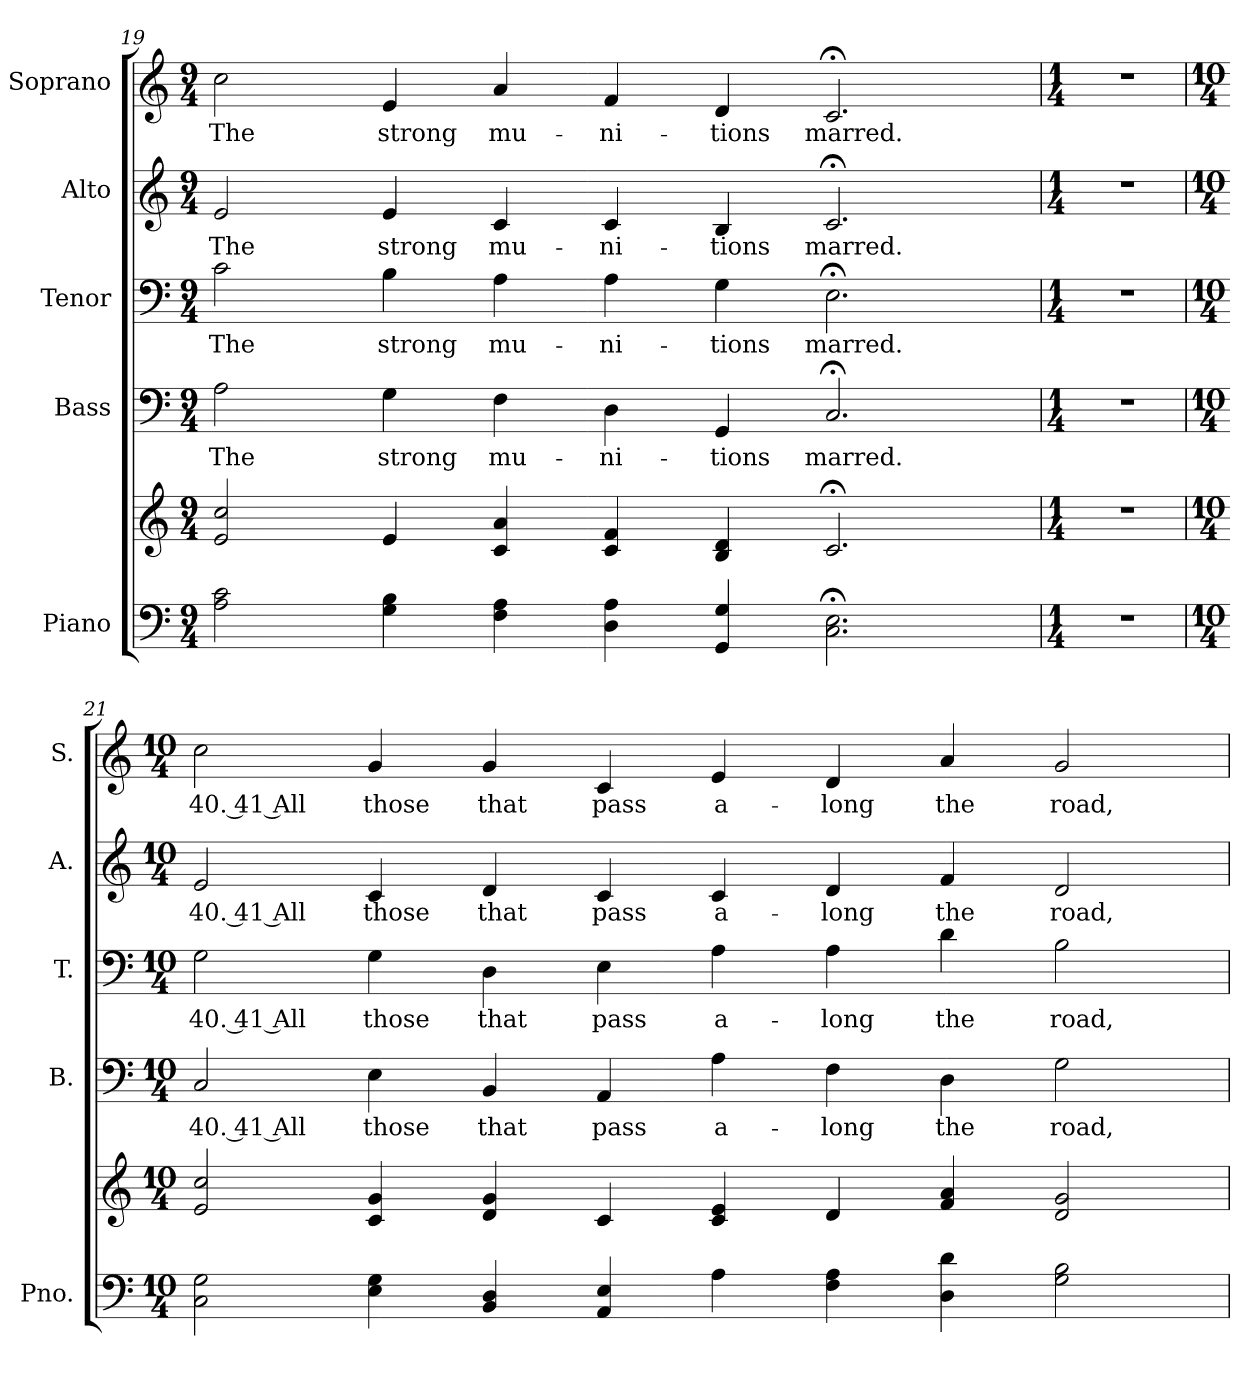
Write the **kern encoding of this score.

**kern	**kern	**kern	**text	**kern	**text	**kern	**text	**kern	**text
*part5	*part5	*part4	*part4	*part3	*part3	*part2	*part2	*part1	*part1
*staff6	*staff5	*staff4	*staff4	*staff3	*staff3	*staff2	*staff2	*staff1	*staff1
*I"Piano	*	*I"Bass	*	*I"Tenor	*	*I"Alto	*	*I"Soprano	*
*I'Pno.	*	*I'B.	*	*I'T.	*	*I'A.	*	*I'S.	*
!!LO:PB:g=z
*clefF4	*clefG2	*clefF4	*	*clefF4	*	*clefG2	*	*clefG2	*
*k[]	*k[]	*k[]	*	*k[]	*	*k[]	*	*k[]	*
*C:	*C:	*C:	*	*C:	*	*C:	*	*C:	*
*M9/4	*M9/4	*M9/4	*	*M9/4	*	*M9/4	*	*M9/4	*
=19	=19	=19	=19	=19	=19	=19	=19	=19	=19
!	!	!	!LO:LY:b:color=#000000	!	!	!	!	!	!
!	!	!	!	!	!LO:LY:b:color=#000000	!	!	!	!
!	!	!	!	!	!	!	!LO:LY:b:color=#000000	!	!
!	!	!	!	!	!	!	!	!	!LO:LY:b:color=#000000
2Ai\ 2ci	2ei/ 2cci	2Ai\	The	2ci\	The	2ei/	The	2cci\	The
!	!	!	!LO:LY:b:color=#000000	!	!	!	!	!	!
!	!	!	!	!	!LO:LY:b:color=#000000	!	!	!	!
!	!	!	!	!	!	!	!LO:LY:b:color=#000000	!	!
!	!	!	!	!	!	!	!	!	!LO:LY:b:color=#000000
4Gi\ 4Bi	4ei/	4Gi\	strong	4Bi\	strong	4ei/	strong	4ei/	strong
!	!	!	!LO:LY:b:color=#000000	!	!	!	!	!	!
!	!	!	!	!	!LO:LY:b:color=#000000	!	!	!	!
!	!	!	!	!	!	!	!LO:LY:b:color=#000000	!	!
!	!	!	!	!	!	!	!	!	!LO:LY:b:color=#000000
4Fi\ 4Ai	4ci/ 4ai	4Fi\	mu-	4Ai\	mu-	4ci/	mu-	4ai/	mu-
!	!	!	!LO:LY:b:color=#000000	!	!	!	!	!	!
!	!	!	!	!	!LO:LY:b:color=#000000	!	!	!	!
!	!	!	!	!	!	!	!LO:LY:b:color=#000000	!	!
!	!	!	!	!	!	!	!	!	!LO:LY:b:color=#000000
4Di\ 4Ai	4ci/ 4fi	4Di\	-ni-	4Ai\	-ni-	4ci/	-ni-	4fi/	-ni-
!	!	!	!LO:LY:b:color=#000000	!	!	!	!	!	!
!	!	!	!	!	!LO:LY:b:color=#000000	!	!	!	!
!	!	!	!	!	!	!	!LO:LY:b:color=#000000	!	!
!	!	!	!	!	!	!	!	!	!LO:LY:b:color=#000000
4GGi/ 4Gi	4Bi/ 4di	4GGi/	-tions	4Gi\	-tions	4Bi/	-tions	4di/	-tions
!	!	!	!LO:LY:b:color=#000000	!	!	!	!	!	!
!	!	!	!	!	!LO:LY:b:color=#000000	!	!	!	!
!	!	!	!	!	!	!	!LO:LY:b:color=#000000	!	!
!	!	!	!	!	!	!	!	!	!LO:LY:b:color=#000000
2.Ci\; 2.Ei;	2.c;i/	2.C;i/	marred.	2.E;i\	marred.	2.c;i/	marred.	2.c;i/	marred.
=20	=20	=20	=20	=20	=20	=20	=20	=20	=20
*M1/4	*M1/4	*M1/4	*	*M1/4	*	*M1/4	*	*M1/4	*
!LO:N:vis=1	!LO:N:vis=1	!LO:N:vis=1	!	!LO:N:vis=1	!	!LO:N:vis=1	!	!LO:N:vis=1	!
4r	4r	4r	.	4r	.	4r	.	4r	.
!!LO:PB:g=z
=21	=21	=21	=21	=21	=21	=21	=21	=21	=21
*M10/4	*M10/4	*M10/4	*	*M10/4	*	*M10/4	*	*M10/4	*
!	!	!	!LO:LY:b:color=#000000	!	!	!	!	!	!
!	!	!	!	!	!LO:LY:b:color=#000000	!	!	!	!
!	!	!	!	!	!	!	!LO:LY:b:color=#000000	!	!
!	!	!	!	!	!	!	!	!	!LO:LY:b:color=#000000
2Ci\ 2Gi	2ei/ 2cci	2Ci/	40. 41 All	2Gi\	40. 41 All	2ei/	40. 41 All	2cci\	40. 41 All
!	!	!	!LO:LY:b:color=#000000	!	!	!	!	!	!
!	!	!	!	!	!LO:LY:b:color=#000000	!	!	!	!
!	!	!	!	!	!	!	!LO:LY:b:color=#000000	!	!
!	!	!	!	!	!	!	!	!	!LO:LY:b:color=#000000
4Ei\ 4Gi	4ci/ 4gi	4Ei\	those	4Gi\	those	4ci/	those	4gi/	those
!	!	!	!LO:LY:b:color=#000000	!	!	!	!	!	!
!	!	!	!	!	!LO:LY:b:color=#000000	!	!	!	!
!	!	!	!	!	!	!	!LO:LY:b:color=#000000	!	!
!	!	!	!	!	!	!	!	!	!LO:LY:b:color=#000000
4BBi/ 4Di	4di/ 4gi	4BBi/	that	4Di\	that	4di/	that	4gi/	that
!	!	!	!LO:LY:b:color=#000000	!	!	!	!	!	!
!	!	!	!	!	!LO:LY:b:color=#000000	!	!	!	!
!	!	!	!	!	!	!	!LO:LY:b:color=#000000	!	!
!	!	!	!	!	!	!	!	!	!LO:LY:b:color=#000000
4AAi/ 4Ei	4ci/	4AAi/	pass	4Ei\	pass	4ci/	pass	4ci/	pass
!	!	!	!LO:LY:b:color=#000000	!	!	!	!	!	!
!	!	!	!	!	!LO:LY:b:color=#000000	!	!	!	!
!	!	!	!	!	!	!	!LO:LY:b:color=#000000	!	!
!	!	!	!	!	!	!	!	!	!LO:LY:b:color=#000000
4Ai\	4ci/ 4ei	4Ai\	a-	4Ai\	a-	4ci/	a-	4ei/	a-
!	!	!	!LO:LY:b:color=#000000	!	!	!	!	!	!
!	!	!	!	!	!LO:LY:b:color=#000000	!	!	!	!
!	!	!	!	!	!	!	!LO:LY:b:color=#000000	!	!
!	!	!	!	!	!	!	!	!	!LO:LY:b:color=#000000
4Fi\ 4Ai	4di/	4Fi\	-long	4Ai\	-long	4di/	-long	4di/	-long
!	!	!	!LO:LY:b:color=#000000	!	!	!	!	!	!
!	!	!	!	!	!LO:LY:b:color=#000000	!	!	!	!
!	!	!	!	!	!	!	!LO:LY:b:color=#000000	!	!
!	!	!	!	!	!	!	!	!	!LO:LY:b:color=#000000
4Di\ 4di	4fi/ 4ai	4Di\	the	4di\	the	4fi/	the	4ai/	the
!	!	!	!LO:LY:b:color=#000000	!	!	!	!	!	!
!	!	!	!	!	!LO:LY:b:color=#000000	!	!	!	!
!	!	!	!	!	!	!	!LO:LY:b:color=#000000	!	!
!	!	!	!	!	!	!	!	!	!LO:LY:b:color=#000000
2Gi\ 2Bi	2di/ 2gi	2Gi\	road,	2Bi\	road,	2di/	road,	2gi/	road,
=	=	=	=	=	=	=	=	=	=
*-	*-	*-	*-	*-	*-	*-	*-	*-	*-
